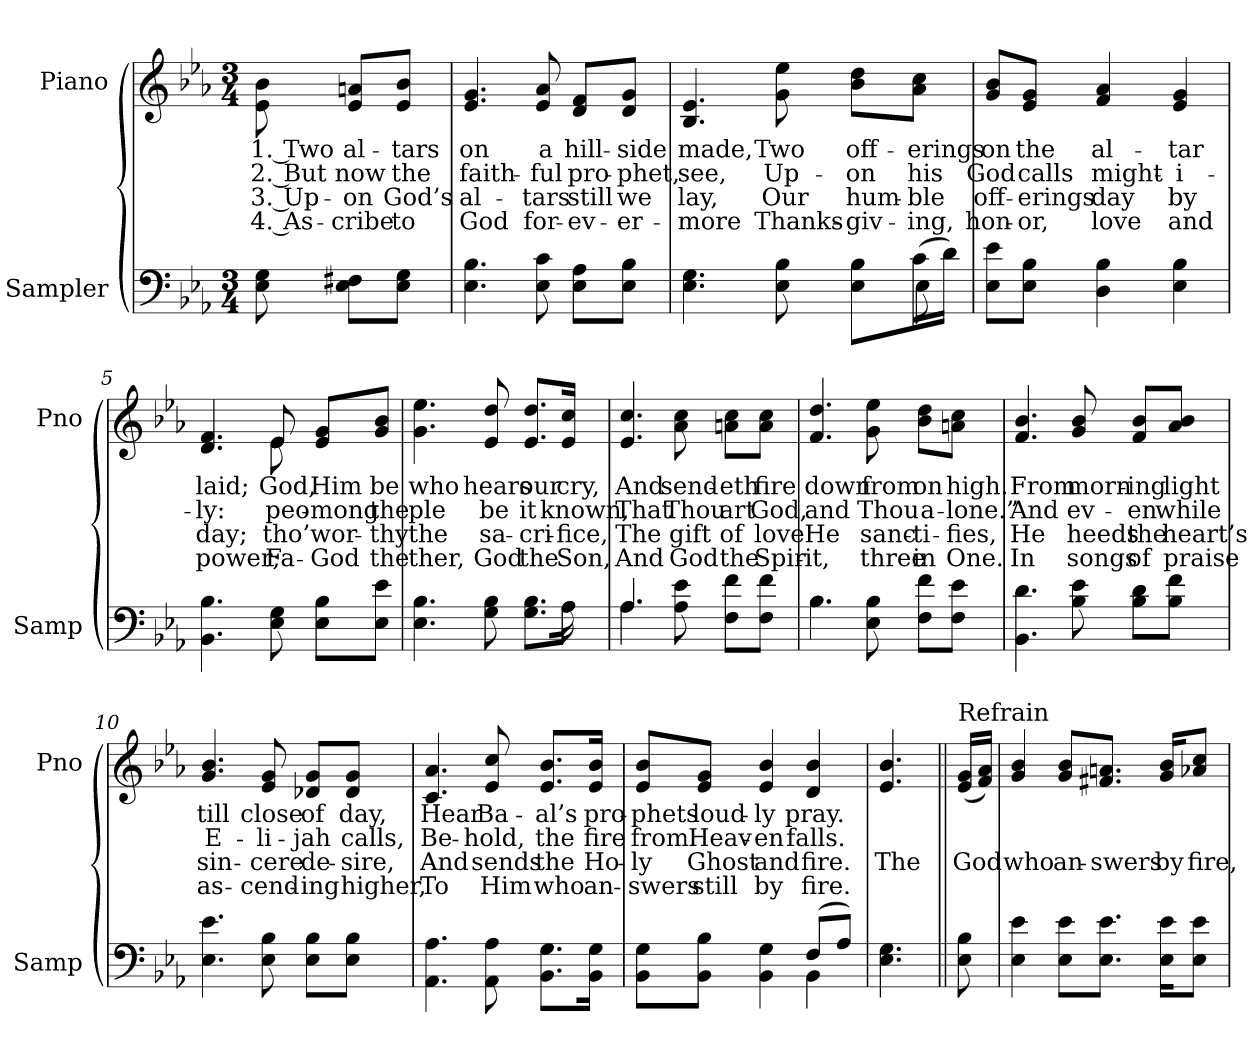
**kern	**kern	**text	**text	**text	**text
*part2	*part1	*part1	*part1	*part1	*part1
*staff2	*staff1	*staff1	*staff1	*staff1	*staff1
*I"Sampler	*I"Piano	*	*	*	*
*I'Samp	*I'Pno	*	*	*	*
*clefF4	*clefG2	*	*	*	*
*k[b-e-a-]	*k[b-e-a-]	*	*	*	*
*E-:	*E-:	*	*	*	*
*M3/4	*M3/4	*	*	*	*
=1	=1	=1	=1	=1	=1
8E- 8G	8e-\ 8b-\	1. Two	2. But	3. Up-	4. As-
8E-\ 8F#X\L	8e-/ 8an/L	al-	now	-on	-cribe
8E-\ 8G\J	8e-/ 8b-/J	-tars	the	God’s	to
=2	=2	=2	=2	=2	=2
4.E- 4.B-	4.e- 4.g	on	faith-	al-	God
8E- 8c	8e- 8a-	a	-ful	-tars	for-
8E-\ 8A-\L	8d/ 8f/L	hill-	pro-	still	-ev-
8E-\ 8B-\J	8d/ 8g/J	-side	-phet,	we	-er-
=3	=3	=3	=3	=3	=3
*^	*	*	*	*	*
4.E- 4.G	8ryy	4.B- 4.e-	made,	see,	lay,	-more
*v	*v	*	*	*	*	*
8E- 8B-	8g 8ee-	Two	Up-	Our	Thanks-
8E-\ 8B-\L	8b-\ 8dd\L	off-	-on	hum-	-giv-
*^	*	*	*	*	*
(16c\L	8E-	8a-\ 8cc\J	-erings	his	-ble	-ing,
16d\JJ)	.	.	.	.	.	.
*v	*v	*	*	*	*	*
=4	=4	=4	=4	=4	=4
8E-\ 8e-\L	8g/ 8b-/L	on	God	off-	hon-
8E-\ 8B-\J	8e-/ 8g/J	the	calls	-erings	-or,
4D 4B-	4f 4a-	al-	might-	day	love
4E- 4B-	4e- 4g	-tar	-i-	by	and
=5	=5	=5	=5	=5	=5
*	*^	*	*	*	*
4.BB- 4.B-	4.d 4.f	4.ryy	laid;	-ly:	day;	power;
8E- 8G	8e-/	8e-	God,	peo-	tho’	Fa-
8E-\ 8B-\L	8e-/ 8g/L	4ryy	Him	-mong	-wor-	God
8E-\ 8e-\J	8g/ 8b-/J	.	be	the	-thy	the
*	*v	*v	*	*	*	*
=6	=6	=6	=6	=6	=6
*^	*	*	*	*	*
4.E- 4.B-	8.ryy	4.g 4.ee-	who	-ple	the	-ther,
*v	*v	*	*	*	*	*
8G 8B-	8e- 8dd	hears	be	sa-	God
8.G\ 8.B-\L	8.e-/ 8.dd/L	our	it	-cri-	the
*^	*	*	*	*	*
16A-\Jk	16A-	16e-/ 16cc/Jk	cry,	known,	-fice,	Son,
=7	=7	=7	=7	=7	=7	=7
4.A-/	4.A-	4.e- 4.cc	And	That	The	And
8A- 8e-	4.ryy	8a- 8cc	send-	Thou	gift	God
8F\ 8f\L	.	8an\ 8cc\L	-eth	art	of	the
8F\ 8f\J	.	8a\ 8cc\J	fire	God,	love	Spir-
=8	=8	=8	=8	=8	=8	=8
4.B-\	4.B-	4.f 4.dd	down	and	He	-it,
8E- 8B-	4.ryy	8g 8ee-	from	Thou	sanc-	three
8F\ 8f\L	.	8b-\ 8dd\L	on	a-	-ti-	in
8F\ 8e-\J	.	8an\ 8cc\J	high.	-lone.”	-fies,	One.
*v	*v	*	*	*	*	*
=9	=9	=9	=9	=9	=9
4.BB- 4.d	4.f 4.b-	From	And	He	In
8B- 8e-	8g 8b-	morn-	ev-	heeds	songs
8B-\ 8d\L	8f/ 8b-/L	-ing	-en	the	of
8B-\ 8f\J	8a-/ 8b-/J	light	while	heart’s	praise
=10	=10	=10	=10	=10	=10
4.E- 4.e-	4.g 4.b-	till	E-	sin-	as-
8E- 8B-	8e- 8g	close	-li-	-cere	-cend-
8E-\ 8B-\L	8d-X/ 8g/L	of	-jah	de-	-ing
8E-\ 8B-\J	8d-/ 8g/J	day,	calls,	-sire,	higher,
=11	=11	=11	=11	=11	=11
4.AA- 4.A-	4.c 4.a-	Hear	Be-	And	To
8AA- 8A-	8e- 8cc	Ba-	-hold,	sends	Him
8.BB-\ 8.G\L	8.e-/ 8.b-/L	-al’s	the	the	who
16BB-\ 16G\Jk	16e-/ 16b-/Jk	pro-	fire	Ho-	an-
=12	=12	=12	=12	=12	=12
*^	*	*	*	*	*
8BB-\ 8G\L	2ryy	8e-/ 8b-/L	-phets	from	-ly	-swers
8BB-\ 8B-\J	.	8e-/ 8g/J	loud-	Heav-	Ghost	still
4BB- 4G	.	4e- 4b-	-ly	-en	and	by
(8F/L	4BB-	4d 4b-	pray.	falls.	fire.	fire.
8A-/J)	.	.	.	.	.	.
*v	*v	*	*	*	*	*
=13	=13	=13	=13	=13	=13
4.E- 4.G	4.e- 4.b-	.	.	The	.
=14||	=14||	=14||	=14||	=14||	=14||
!	!LO:TX:t=Refrain	!	!	!	!
8E- 8B-	(16e-/ 16g/LL	.	.	God	.
.	16f/ 16a-/JJ)	.	.	.	.
=15	=15	=15	=15	=15	=15
4E- 4e-	4g 4b-	.	.	who	.
8E-\ 8e-\L	8g/ 8b-/L	.	.	an-	.
8.E-\ 8.e-\J	8.f#X/ 8.an/J	.	.	-swers	.
16E-\ 16e-\KL	16g/ 16b-/KL	.	.	by	.
8E-\ 8e-\J	8a-X/ 8cc/J	.	.	fire,	.
=	=	=	=	=	=
*-	*-	*-	*-	*-	*-
